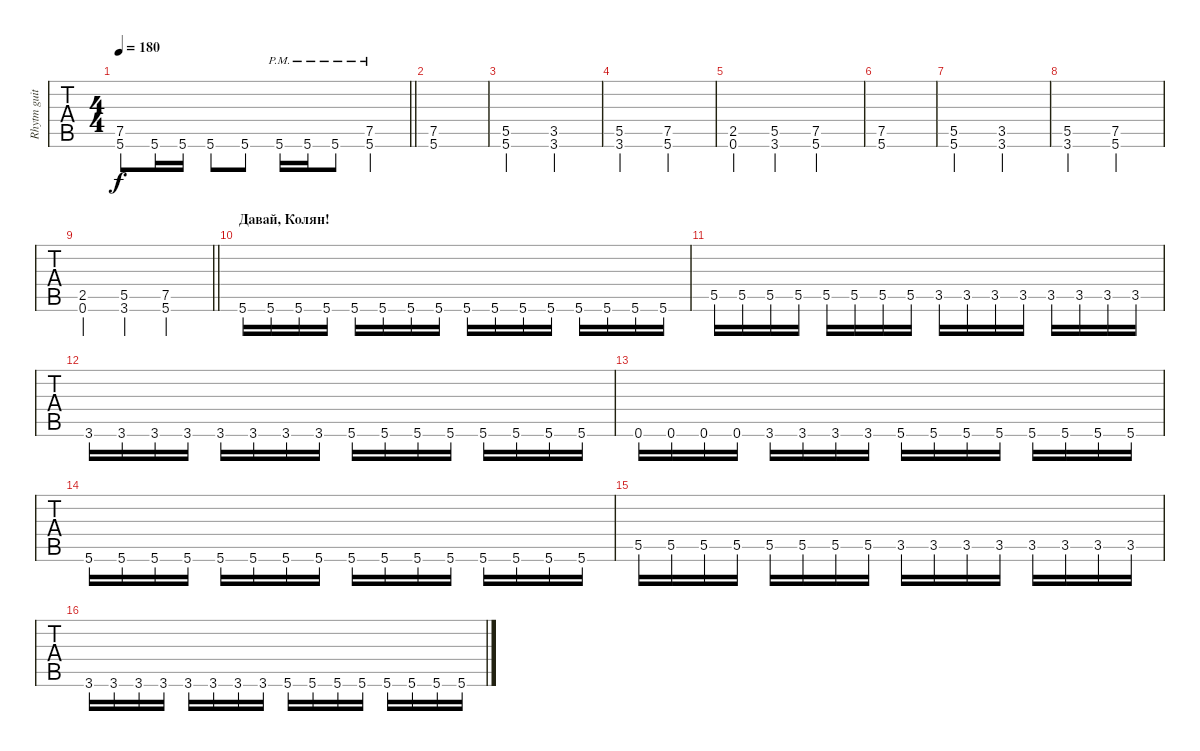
\track ("Rhytm guitar" "Rhytm guit") {instrument distortionguitar}
\staff {tabs}
\tuning (D4 A3 F3 C3 G2 D2) {hide}
\ts (4 4)
\tempo 180
\clef g2
\barLineRight lightlight
\ks c
(7.5 5.6).8{dy f} 5.6.16 5.6.16 5.6.8 5.6.8 5.6{pm}.16 5.6{pm}.16 5.6{pm}.8 (7.5 5.6{pm}).4 |
\section ("" "")
(7.5 5.6).1 |
(5.5 5.6).2 (3.5 3.6).2 |
(5.5 3.6).2 (7.5 5.6).2 |
(2.5 0.6).4 (5.5 3.6).4 (7.5 5.6).2 |
(7.5 5.6).1 |
(5.5 5.6).2 (3.5 3.6).2 |
(5.5 3.6).2 (7.5 5.6).2 |
\barLineRight lightlight
(2.5 0.6).4 (5.5 3.6).4 (7.5 5.6).2 |
\section ("" "Давай, Колян!")
5.6.16 5.6.16 5.6.16 5.6.16 5.6.16 5.6.16 5.6.16 5.6.16 5.6.16 5.6.16 5.6.16 5.6.16 5.6.16 5.6.16 5.6.16 5.6.16 |
5.5.16 5.5.16 5.5.16 5.5.16 5.5.16 5.5.16 5.5.16 5.5.16 3.5.16 3.5.16 3.5.16 3.5.16 3.5.16 3.5.16 3.5.16 3.5.16 |
3.6.16 3.6.16 3.6.16 3.6.16 3.6.16 3.6.16 3.6.16 3.6.16 5.6.16 5.6.16 5.6.16 5.6.16 5.6.16 5.6.16 5.6.16 5.6.16 |
0.6.16 0.6.16 0.6.16 0.6.16 3.6.16 3.6.16 3.6.16 3.6.16 5.6.16 5.6.16 5.6.16 5.6.16 5.6.16 5.6.16 5.6.16 5.6.16 |
5.6.16 5.6.16 5.6.16 5.6.16 5.6.16 5.6.16 5.6.16 5.6.16 5.6.16 5.6.16 5.6.16 5.6.16 5.6.16 5.6.16 5.6.16 5.6.16 |
5.5.16 5.5.16 5.5.16 5.5.16 5.5.16 5.5.16 5.5.16 5.5.16 3.5.16 3.5.16 3.5.16 3.5.16 3.5.16 3.5.16 3.5.16 3.5.16 |
3.6.16 3.6.16 3.6.16 3.6.16 3.6.16 3.6.16 3.6.16 3.6.16 5.6.16 5.6.16 5.6.16 5.6.16 5.6.16 5.6.16 5.6.16 5.6.16
